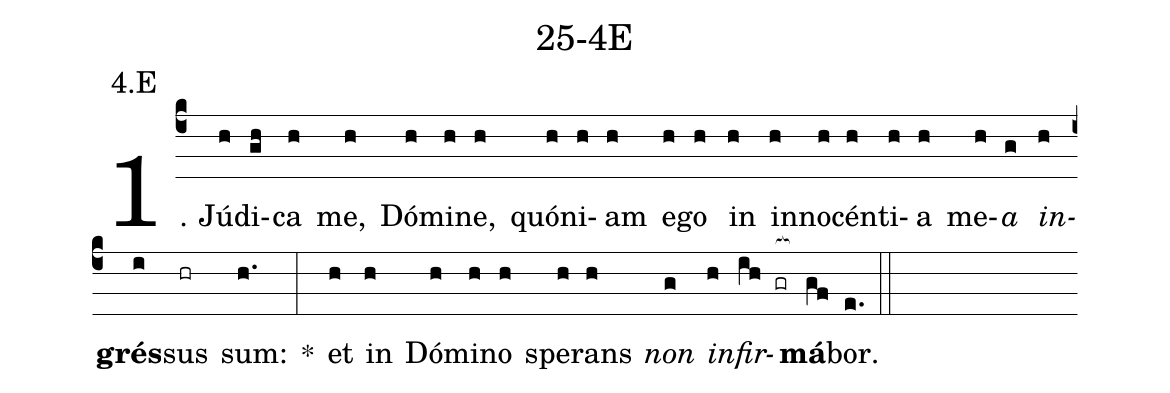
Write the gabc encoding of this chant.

name: 25-4E;
annotation: 4.E;
%%
(c4)1. Jú(h)di(gh)ca(h) me,(h) Dó(h)mi(h)ne,(h) quón(h)i(h)am(h) e(h)go(h) in(h) in(h)no(h)cén(h)ti(h)a(h) me(h)<i>a</i>(g) <i>in</i>(h)<b>grés</b>(i)sus(hr) sum:(h.) *(:) et(h) in(h) Dó(h)mi(h)no(h) spe(h)rans(h) <i>non</i>(g) <i>in</i>(h)<i>fir</i>(ih gr[ocb:1{])<b>má</b>(gf[ocb:0}])bor.(e.) (::)
